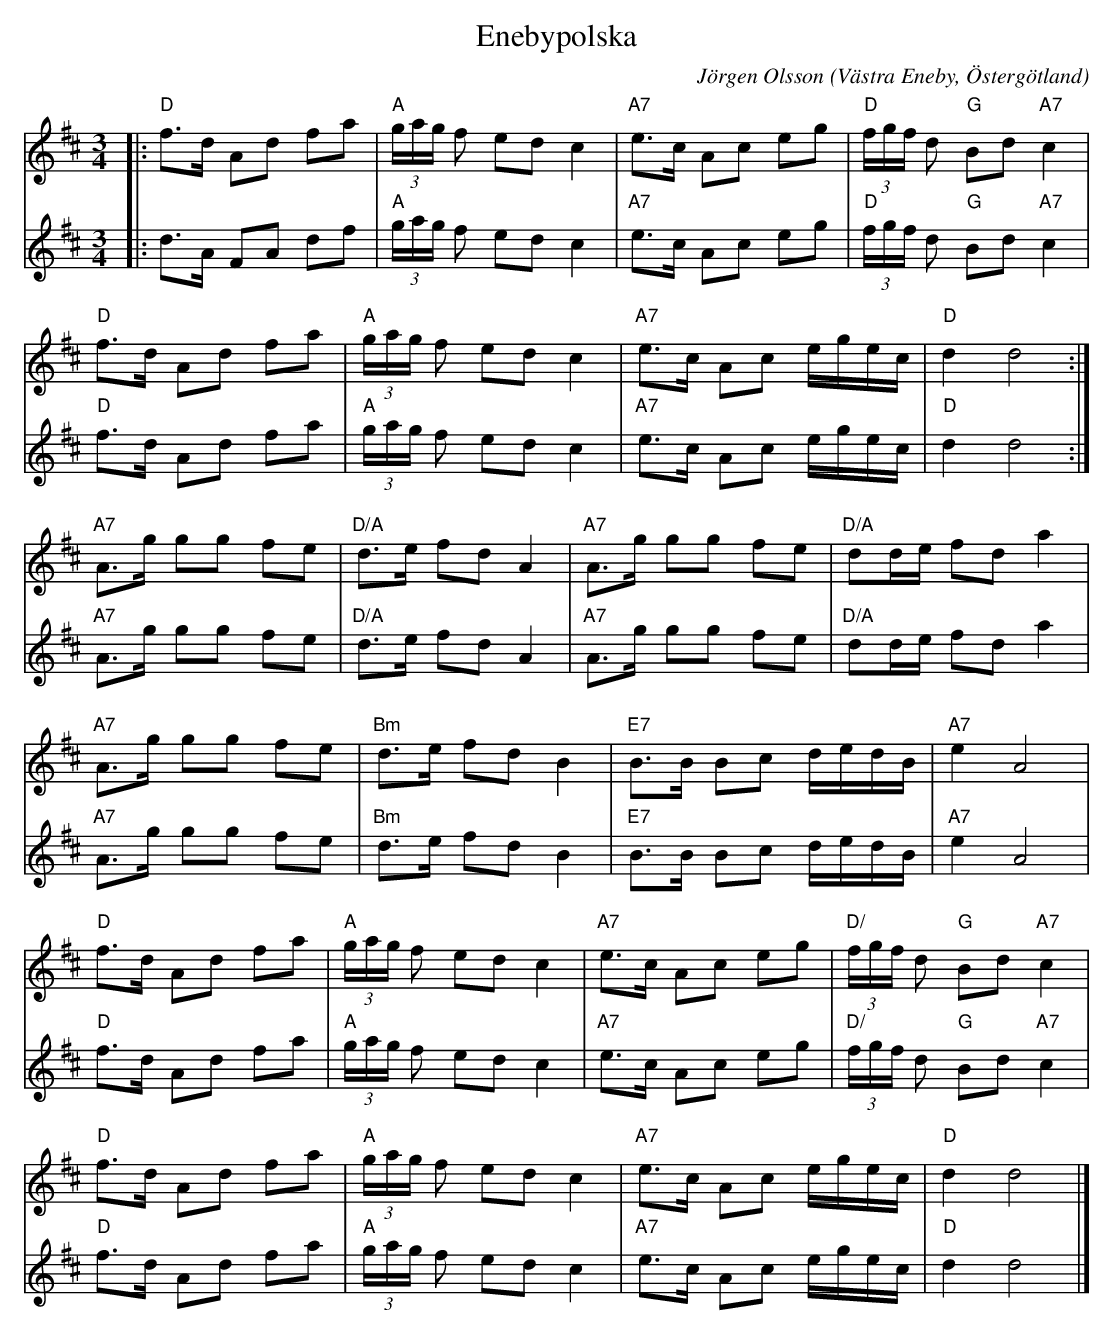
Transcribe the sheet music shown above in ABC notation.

X:1
T:Enebypolska
C:Jörgen Olsson
O:Västra Eneby, Östergötland
M:3/4
L:1/8
K:D
V:1
|:"D"f>d Ad fa|"A"(3g/a/g/ f ed c2|"A7"e>c Ac eg|"D"(3f/g/f/ d "G"Bd "A7"c2|
"D"f>d Ad fa|"A"(3g/a/g/ f ed c2|"A7"e>c Ac e/g/e/c/|"D"d2 d4:|
"A7"A>g gg fe|"D/A"d>e fd A2|"A7"A>g gg fe|"D/A" dd/e/ fd a2|
"A7"A>g gg fe|"Bm"d>e fd B2|"E7"B>B Bc d/e/d/B/|"A7" e2 A4|
"D"f>d Ad fa|"A"(3g/a/g/ f ed c2|"A7"e>c Ac eg|"D/"(3f/g/f/ d "G"Bd "A7"c2|
"D"f>d Ad fa|"A"(3g/a/g/ f ed c2|"A7"e>c Ac e/g/e/c/|"D"d2 d4 |]
V:2
|:d>A FA df|"A"(3g/a/g/ f ed c2|"A7"e>c Ac eg|"D"(3f/g/f/ d "G"Bd "A7"c2|
"D"f>d Ad fa|"A"(3g/a/g/ f ed c2|"A7"e>c Ac e/g/e/c/|"D"d2 d4:|
"A7"A>g gg fe|"D/A"d>e fd A2|"A7"A>g gg fe|"D/A" dd/e/ fd a2|
"A7"A>g gg fe|"Bm"d>e fd B2|"E7"B>B Bc d/e/d/B/|"A7" e2 A4|
"D"f>d Ad fa|"A"(3g/a/g/ f ed c2|"A7"e>c Ac eg|"D/"(3f/g/f/ d "G"Bd "A7"c2|
"D"f>d Ad fa|"A"(3g/a/g/ f ed c2|"A7"e>c Ac e/g/e/c/|"D"d2 d4 |]
